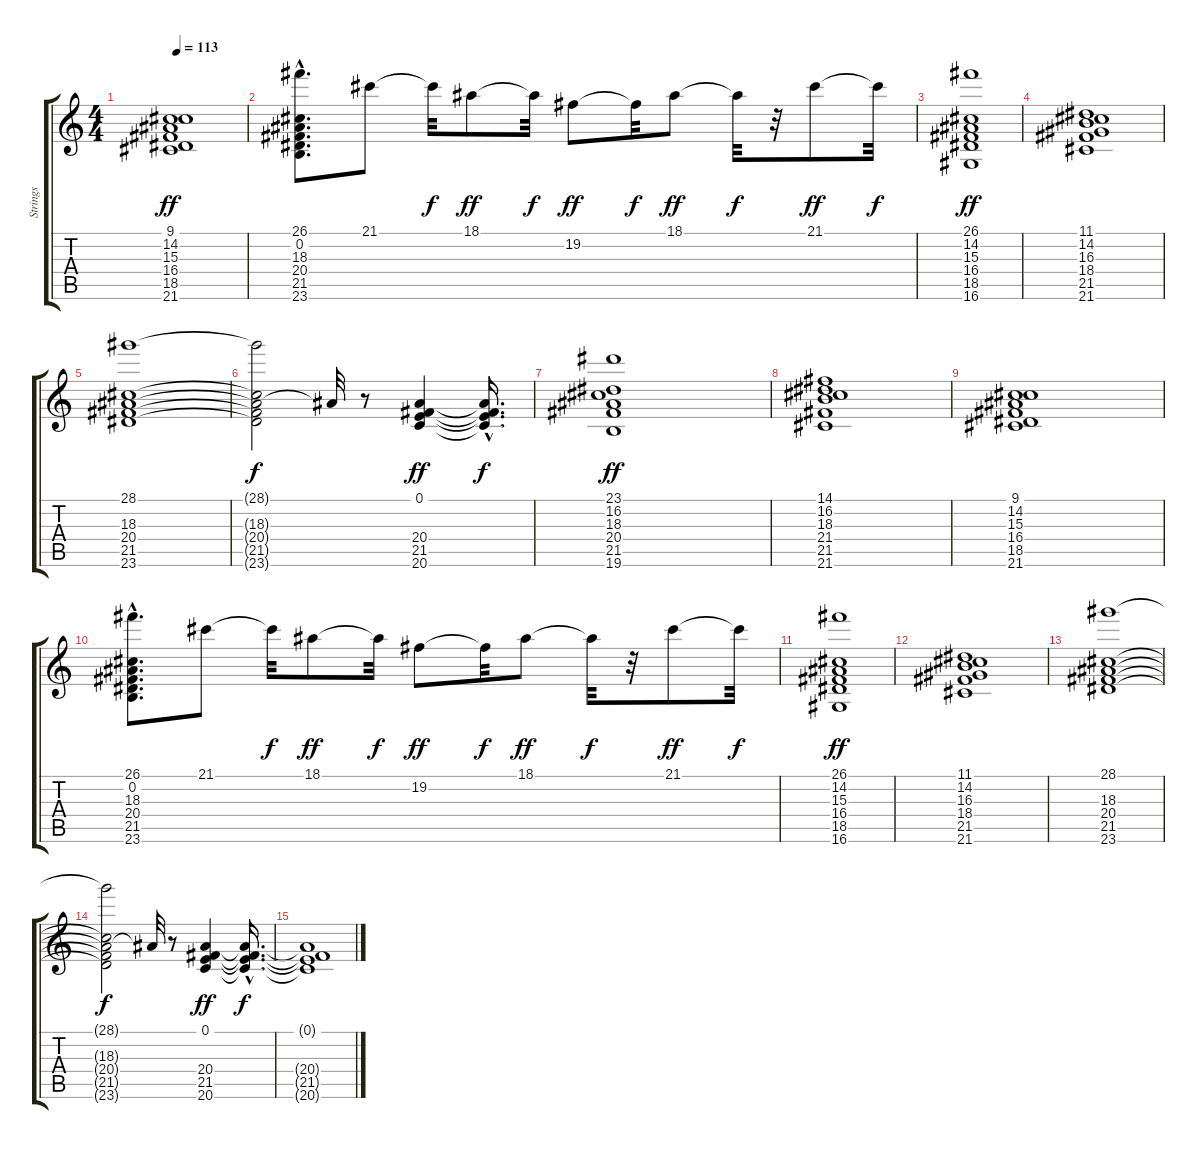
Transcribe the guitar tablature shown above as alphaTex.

\track ("Strings " "Strings ") {instrument stringensemble1}
\staff {score tabs}
\tuning (E4 B3 G3 D3 A2 E2) {hide}
\ts (4 4)
\tempo 113
\clef g2
\ks c
(9.1 14.2 15.3 16.4 18.5 21.6).1{dy ff} |
(26.1{hac} 0.2{hac} 18.3{hac} 20.4{hac} 21.5{hac} 23.6{hac}).8{d} 21.1.8 21.1{t}.32{dy f} 18.1.8{dy ff} 18.1{t}.32{dy f} 19.2.8{dy ff} 19.2{t}.32{dy f} 18.1.8{dy ff} 18.1{t}.32{dy f} r.32 21.1.8{dy ff} 21.1{t}.32{dy f} |
(26.1 14.2 15.3 16.4 18.5 16.6).1{dy ff} |
(11.1 14.2 16.3 18.4 21.5 21.6).1 |
(28.1 18.3 20.4 21.5 23.6).1 |
(28.1{t} 18.3{t} 20.4{t} 21.5{t} 23.6{t}).2{dy f} 20.4{t}.32 r.8 (0.1 20.4 21.5 20.6).4{dy ff} (0.1{hac t} 20.4{hac t} 21.5{hac t} 20.6{hac t}).16{d dy f} |
(23.1 16.2 18.3 20.4 21.5 19.6).1{dy ff} |
(14.1 16.2 18.3 21.4 21.5 21.6).1 |
(9.1 14.2 15.3 16.4 18.5 21.6).1 |
(26.1{hac} 0.2{hac} 18.3{hac} 20.4{hac} 21.5{hac} 23.6{hac}).8{d} 21.1.8 21.1{t}.32{dy f} 18.1.8{dy ff} 18.1{t}.32{dy f} 19.2.8{dy ff} 19.2{t}.32{dy f} 18.1.8{dy ff} 18.1{t}.32{dy f} r.32 21.1.8{dy ff} 21.1{t}.32{dy f} |
(26.1 14.2 15.3 16.4 18.5 16.6).1{dy ff} |
(11.1 14.2 16.3 18.4 21.5 21.6).1 |
(28.1 18.3 20.4 21.5 23.6).1 |
(28.1{t} 18.3{t} 20.4{t} 21.5{t} 23.6{t}).2{dy f} 20.4{t}.32 r.8 (0.1 20.4 21.5 20.6).4{dy ff} (0.1{hac t} 20.4{hac t} 21.5{hac t} 20.6{hac t}).16{d dy f} |
(0.1{t} 20.4{t} 21.5{t} 20.6{t}).1
